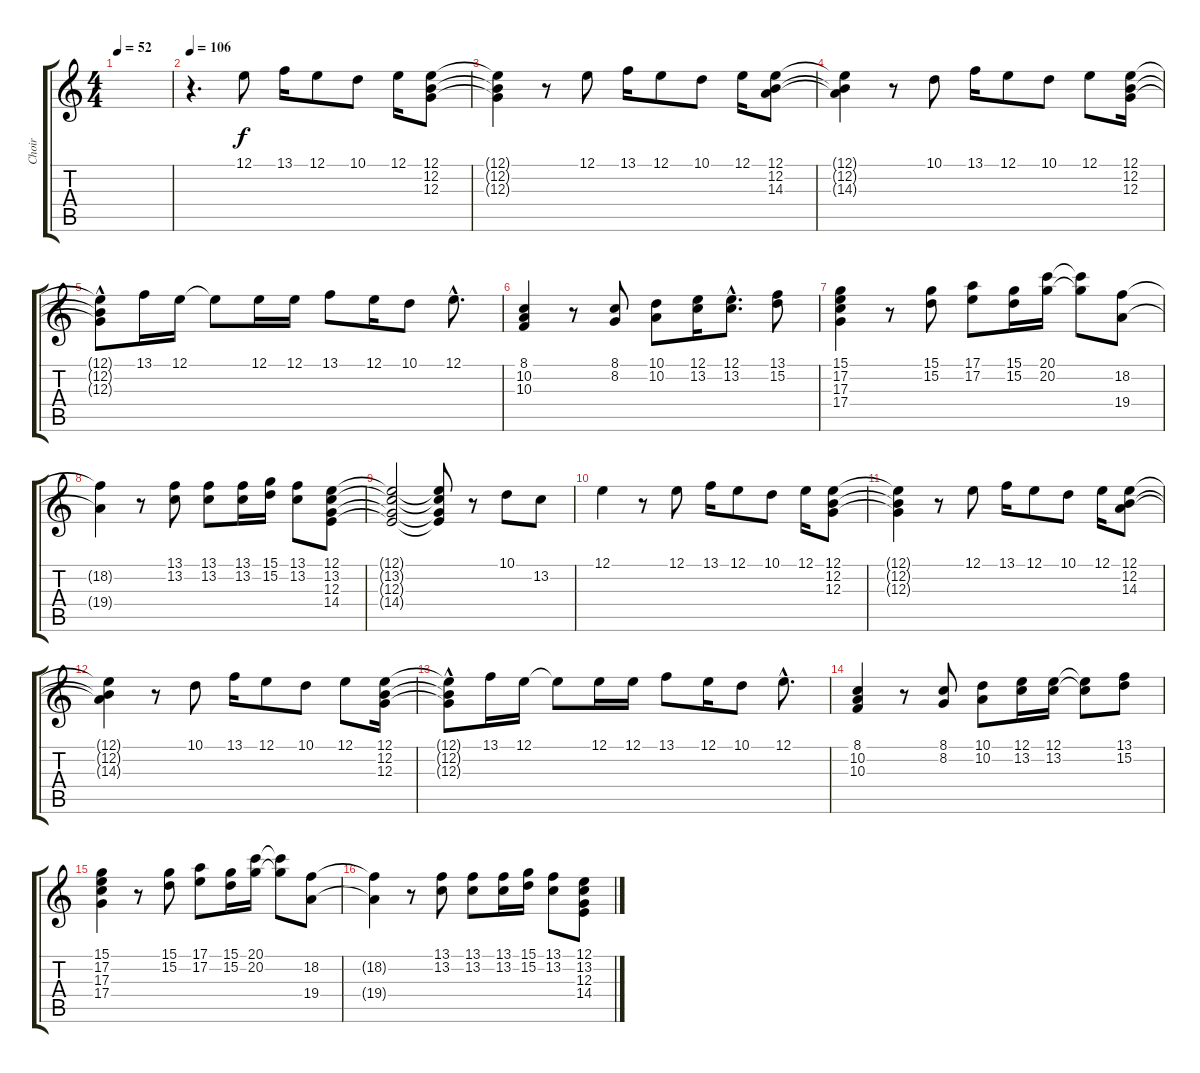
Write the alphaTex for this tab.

\track ("Choir" "Choir") {instrument synthvoice}
\staff {score tabs}
\tuning (E4 B3 G3 D3 A2 E2) {hide}
\ts (4 4)
\tempo 52
\clef g2
\ks c
|
\tempo 106
r.4{d} 12.1.8 13.1.16 12.1.8 10.1.8 12.1.16 (12.1 12.2 12.3).8 |
(12.1{t} 12.2{t} 12.3{t}).4 r.8 12.1.8 13.1.16 12.1.8 10.1.8 12.1.16 (12.1 12.2 14.3).8 |
(12.1{t} 12.2{t} 14.3{t}).4 r.8 10.1.8 13.1.16 12.1.8 10.1.8 12.1.8 (12.1 12.2 12.3).16 |
(12.1{hac t} 12.2{hac t} 12.3{hac t}).8 13.1.16 12.1.16 12.1{t}.8 12.1.16 12.1.16 13.1.8 12.1.16 10.1.8 12.1{hac}.8{d} |
(8.1 10.2 10.3).4 r.8 (8.1 8.2).8 (10.1 10.2).8 (12.1 13.2).16 (12.1{hac} 13.2{hac}).8{d} (13.1 15.2).8 |
(15.1 17.2 17.3 17.4).4 r.8 (15.1 15.2).8 (17.1 17.2).8 (15.1 15.2).16 (20.1 20.2).16 (20.1{t} 20.2{t}).8 (18.2 19.4).8 |
(18.2{t} 19.4{t}).4 r.8 (13.1 13.2).8 (13.1 13.2).8 (13.1 13.2).16 (15.1 15.2).16 (13.1 13.2).8 (12.1 13.2 12.3 14.4).8 |
(12.1{t} 13.2{t} 12.3{t} 14.4{t}).2 (12.1{t} 13.2{t} 12.3{t} 14.4{t}).8 r.8 10.1.8 13.2.8 |
12.1.4 r.8 12.1.8 13.1.16 12.1.8 10.1.8 12.1.16 (12.1 12.2 12.3).8 |
(12.1{t} 12.2{t} 12.3{t}).4 r.8 12.1.8 13.1.16 12.1.8 10.1.8 12.1.16 (12.1 12.2 14.3).8 |
(12.1{t} 12.2{t} 14.3{t}).4 r.8 10.1.8 13.1.16 12.1.8 10.1.8 12.1.8 (12.1 12.2 12.3).16 |
(12.1{hac t} 12.2{hac t} 12.3{hac t}).8 13.1.16 12.1.16 12.1{t}.8 12.1.16 12.1.16 13.1.8 12.1.16 10.1.8 12.1{hac}.8{d} |
(8.1 10.2 10.3).4 r.8 (8.1 8.2).8 (10.1 10.2).8 (12.1 13.2).16 (12.1 13.2).16 (12.1{t} 13.2{t}).8 (13.1 15.2).8 |
(15.1 17.2 17.3 17.4).4 r.8 (15.1 15.2).8 (17.1 17.2).8 (15.1 15.2).16 (20.1 20.2).16 (20.1{t} 20.2{t}).8 (18.2 19.4).8 |
(18.2{t} 19.4{t}).4 r.8 (13.1 13.2).8 (13.1 13.2).8 (13.1 13.2).16 (15.1 15.2).16 (13.1 13.2).8 (12.1 13.2 12.3 14.4).8
